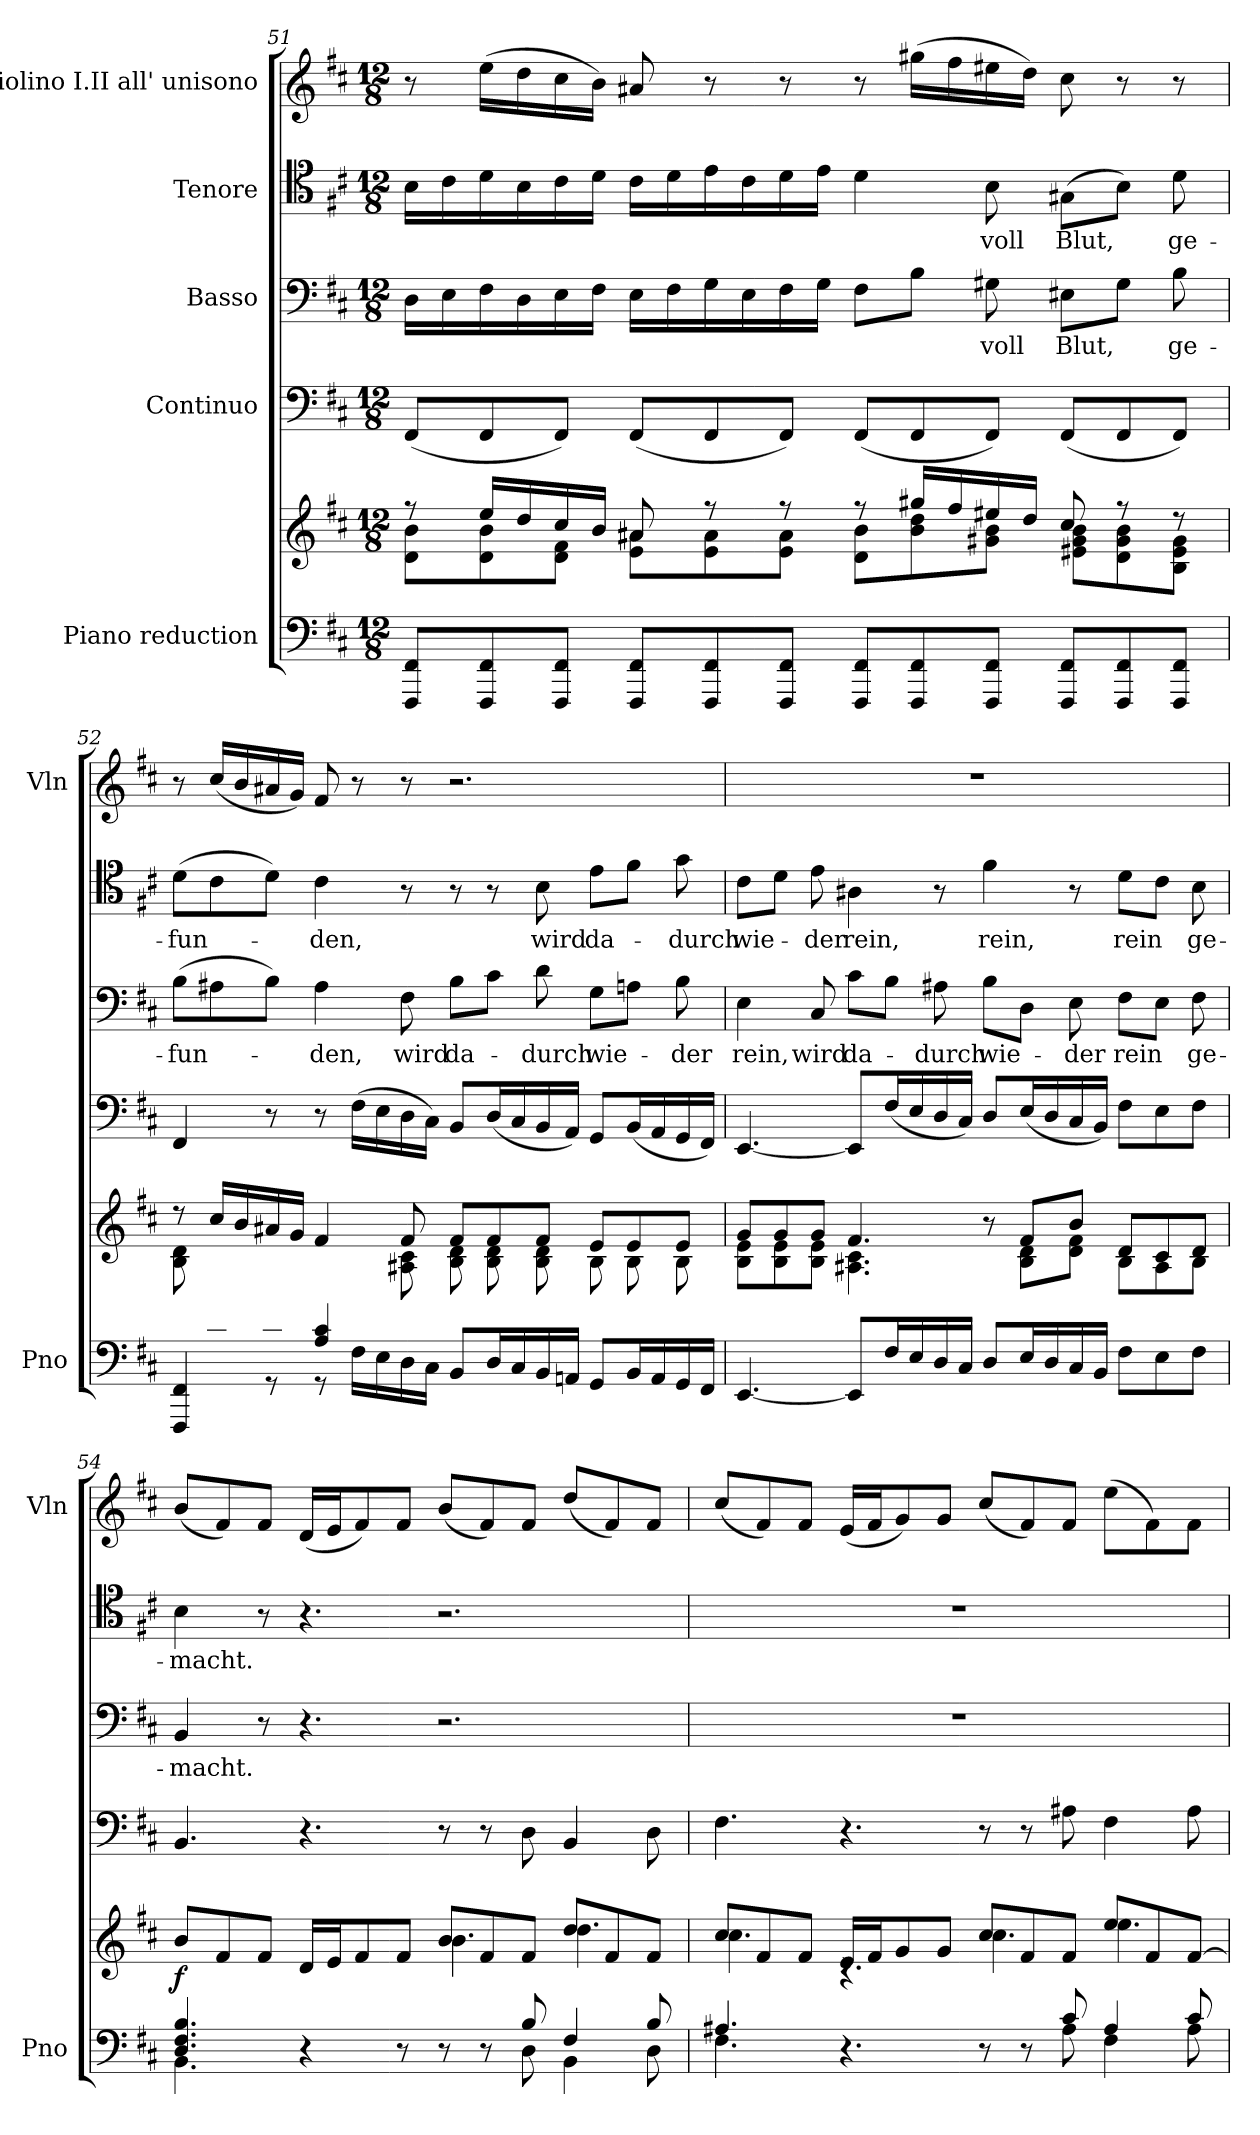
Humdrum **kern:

**kern	**kern	**dynam	**kern	**kern	**text	**kern	**text	**kern
*part5	*part5	*part5	*part4	*part3	*part3	*part2	*part2	*part1
*staff6	*staff5	*staff5/6	*staff4	*staff3	*staff3	*staff2	*staff2	*staff1
*I"Piano reduction	*	*	*I"Continuo	*I"Basso	*	*I"Tenore	*	*I"Violino I.II all' unisono
*I'Pno	*	*	*	*	*	*	*	*I'Vln
!!LO:LB:g=z
*clefF4	*clefG2	*	*clefF4	*clefF4	*	*clefC4	*	*clefG2
*k[f#c#]	*k[f#c#]	*	*k[f#c#]	*k[f#c#]	*	*k[f#c#]	*	*k[f#c#]
*M12/8	*M12/8	*	*M12/8	*M12/8	*	*M12/8	*	*M12/8
=51	=51	=51	=51	=51	=51	=51	=51	=51
*	*^	*	*	*	*	*	*	*
8FFF#/ 8FF#/L	8r	8d\ 8b\L	.	(<8FF#/L	16D\LL	.	16B\LL	.	8r
.	.	.	.	.	16E\	.	16c#\	.	.
8FFF#/ 8FF#/	16ee/LL	8d\ 8b\	.	8FF#/	16F#\	.	16d\	.	(>16ee\LL
.	16dd/	.	.	.	16D\	.	16B\	.	16dd\
8FFF#/ 8FF#/J	16cc#/	8d\ 8f#\J	.	8FF#/J)	16E\	.	16c#\	.	16cc#\
.	16b/JJ	.	.	.	16F#\JJ	.	16d\JJ	.	16b\JJ)
8FFF#/ 8FF#/L	8a#X/	8e\ 8a#\L	.	(<8FF#/L	16E\LL	.	16c#\LL	.	8a#X/
.	.	.	.	.	16F#\	.	16d\	.	.
8FFF#/ 8FF#/	8r	8e\ 8a#\	.	8FF#/	16G\	.	16e\	.	8r
.	.	.	.	.	16E\	.	16c#\	.	.
8FFF#/ 8FF#/J	8r	8e\ 8a#\J	.	8FF#/J)	16F#\	.	16d\	.	8r
.	.	.	.	.	16G\JJ	.	16e\JJ	.	.
8FFF#/ 8FF#/L	8r	8d\ 8b\L	.	(<8FF#/L	8F#\L	.	4d\	.	8r
8FFF#/ 8FF#/	16gg#X/LL	8b\ 8dd\	.	8FF#/	8B\J	.	.	.	(>16gg#X\LL
.	16ff#/	.	.	.	.	.	.	.	16ff#\
!	!	!	!	!	!	!LO:LY:b	!	!LO:LY:b	!
8FFF#/ 8FF#/J	16ee#X/	8g#X\ 8b\J	.	8FF#/J)	8G#X\	voll	8B\	voll	16ee#X\
.	16dd/JJ	.	.	.	.	.	.	.	16dd\JJ)
!	!	!	!	!	!	!LO:LY:b	!	!LO:LY:b	!
8FFF#/ 8FF#/L	8cc#/	8e#X\ 8g#\ 8b\L	.	(<8FF#/L	8E#X\L	Blut,	(>8G#X\L	Blut,	8cc#\
8FFF#/ 8FF#/	8r	8d\ 8g#\ 8b\	.	8FF#/	8G#\J	.	8B\J)	.	8r
!	!	!	!	!	!	!LO:LY:b	!	!LO:LY:b	!
8FFF#/ 8FF#/J	8r	8B\ 8e#\ 8g#\J	.	8FF#/J)	8B\	ge-	8d\	ge-	8r
=52	=52	=52	=52	=52	=52	=52	=52	=52	=52
*^	*	*	*	*	*	*	*	*	*
!	!	!	!	!	!	!	!LO:LY:b	!	!LO:LY:b	!
8ryy	4FFF#/ 4FF#/	8r	8B\ 8d\L	.	4FF#/	(>8B\L	-fun-	(>8d\L	-fun-	8r
8A#X/ 8c#/	.	16cc#/LL	2ryy	.	.	8A#X\	.	8c#\	.	(<16cc#/LL
.	.	16b/	.	.	.	.	.	.	.	16b/
8B/ 8d/J	8r	16a#X/	.	.	8r	8B\J)	.	8d\J)	.	16a#X/
.	.	16g/JJ	.	.	.	.	.	.	.	16g/JJ)
!	!	!	!	!	!	!	!LO:LY:b	!	!LO:LY:b	!
4A#/ 4c#/	8r	4f#/	.	.	8r	4A#\	-den,	4c#\	-den,	8f#/
.	16F#\LL	.	.	.	(>16F#\LL	.	.	.	.	8r
.	16E\	.	.	.	16E\	.	.	.	.	.
!	!	!	!	!	!	!	!LO:LY:b	!	!	!
2..ryy	16D\	8f#/	8A#X\ 8c#\	.	16D\	8F#\	wird	8r	.	8r
.	16C#\JJ	.	.	.	16C#\JJ)	.	.	.	.	.
!	!	!	!	!	!	!	!LO:LY:b	!	!	!
.	8BB/L	8f#/L	8B\ 8d\L	.	8BB/L	8B\L	da-	8r	.	2.r
.	16D/L	8f#/	8B\ 8d\	.	(<16D/L	8c#\J	.	8r	.	.
.	16C#/	.	.	.	16C#/	.	.	.	.	.
!	!	!	!	!	!	!	!LO:LY:b	!	!LO:LY:b	!
.	16BB/	8f#/J	8B\ 8d\J	.	16BB/	8d\	-durch	8B\	wird	.
.	16AAn/JJ	.	.	.	16AA/JJ)	.	.	.	.	.
!	!	!	!	!	!	!	!LO:LY:b	!	!LO:LY:b	!
.	8GG/L	8e/L	8B\L	.	8GG/L	8G\L	wie-	8e\L	da-	.
.	16BB/L	8e/	8B\	.	(<16BB/L	8An\J	.	8f#\J	.	.
.	16AA/	.	.	.	16AA/	.	.	.	.	.
!	!	!	!	!	!	!	!LO:LY:b	!	!LO:LY:b	!
.	16GG/	8e/J	8B\J	.	16GG/	8B\	-der	8g\	-durch	.
.	16FF#/JJ	.	.	.	16FF#/JJ)	.	.	.	.	.
!!LO:PB:g=z
=53	=53	=53	=53	=53	=53	=53	=53	=53	=53	=53
!	!	!	!	!	!	!	!LO:LY:b	!	!LO:LY:b	!
*v	*v	*	*	*	*	*	*	*	*	*
[4.EE/	8g/L	8B\ 8e\L	.	[4.EE/	4E\	rein,	8c#\L	wie-	1.r
.	8g/	8B\ 8e\	.	.	.	.	8d\J	.	.
!	!	!	!	!	!	!LO:LY:b	!	!LO:LY:b	!
.	8g/J	8B\ 8e\J	.	.	8C#/	wird	8e\	-der	.
!	!	!	!	!	!	!LO:LY:b	!	!LO:LY:b	!
8EE/L]	4.f#/	4.A#X\ 4.c#\	.	8EE/L]	8c#\L	da-	4A#X\	rein,	.
16F#/L	.	.	.	(<16F#/L	8B\J	.	.	.	.
16E/	.	.	.	16E/	.	.	.	.	.
!	!	!	!	!	!	!LO:LY:b	!	!	!
16D/	.	.	.	16D/	8A#X\	-durch	8r	.	.
16C#/JJ	.	.	.	16C#/JJ)	.	.	.	.	.
!	!	!	!	!	!	!LO:LY:b	!	!LO:LY:b	!
8D/L	8r	8ryy	.	8D/L	8B\L	wie-	4f#\	rein,	.
16E/L	8f#/L	8B\ 8d\L	.	(<16E/L	8D\J	.	.	.	.
16D/	.	.	.	16D/	.	.	.	.	.
!	!	!	!	!	!	!LO:LY:b	!	!	!
16C#/	8b/J	8d\ 8f#\J	.	16C#/	8E\	-der	8r	.	.
16BB/JJ	.	.	.	16BB/JJ)	.	.	.	.	.
!	!	!	!	!	!	!LO:LY:b	!	!LO:LY:b	!
8F#\L	8d/L	8B\L	.	8F#\L	8F#\L	rein	8d\L	rein	.
8E\	8c#/	8A#\	.	8E\	8E\J	.	8c#\J	.	.
!	!	!	!	!	!	!LO:LY:b	!	!LO:LY:b	!
8F#\J	8d/J	8B\J	.	8F#\J	8F#\	ge-	8B\	ge-	.
=54	=54	=54	=54	=54	=54	=54	=54	=54	=54
*^	*	*	*	*	*	*	*	*	*
!	!	!	!	!LO:DY:b	!	!	!LO:LY:b	!	!LO:LY:b	!
4.D/ 4.F#/ 4.B/	4.BB\	8b/L	2.ryy	f	4.BB/	4BB/	-macht.	4B\	-macht.	(<8b/L
.	.	8f#/	.	.	.	.	.	.	.	8f#/)
.	.	8f#/J	.	.	.	8r	.	8r	.	8f#/J
4r	4.ryy	16d/LL	.	.	4.r	4.r	.	4.r	.	(<16d/LL
.	.	16e/J	.	.	.	.	.	.	.	16e/J
.	.	8f#/	.	.	.	.	.	.	.	8f#/)
8r	.	8f#/J	.	.	.	.	.	.	.	8f#/J
8r	8ryy	8b/L	4.b\	.	8r	2.r	.	2.r	.	(<8b/L
8r	8ryy	8f#/	.	.	8r	.	.	.	.	8f#/)
8B/	8D\	8f#/J	.	.	8D\	.	.	.	.	8f#/J
4F#/	4BB\	8dd/L	4.dd\	.	4BB/	.	.	.	.	(<8dd/L
.	.	8f#/	.	.	.	.	.	.	.	8f#/)
8B/	8D\	8f#/J	.	.	8D\	.	.	.	.	8f#/J
=55	=55	=55	=55	=55	=55	=55	=55	=55	=55	=55
4.A#X/	4.F#\	8cc#/L	4.cc#\	.	4.F#\	1.r	.	1.r	.	(<8cc#/L
.	.	8f#/	.	.	.	.	.	.	.	8f#/)
.	.	8f#/J	.	.	.	.	.	.	.	8f#/J
4.r	4.ryy	16e/LL	4.rc	.	4.r	.	.	.	.	(<16e/LL
.	.	16f#/J	.	.	.	.	.	.	.	16f#/J
.	.	8g/	.	.	.	.	.	.	.	8g/)
.	.	8g/J	.	.	.	.	.	.	.	8g/J
8r	8ryy	8cc#/L	4.cc#\	.	8r	.	.	.	.	(<8cc#/L
8r	8ryy	8f#/	.	.	8r	.	.	.	.	8f#/)
8c#/	8A#\	8f#/J	.	.	8A#X\	.	.	.	.	8f#/J
4A#/	4F#\	8ee/L	4.ee\	.	4F#\	.	.	.	.	(>8ee\L
.	.	8f#/	.	.	.	.	.	.	.	8f#\)
8c#/	8A#\	[8f#/J	.	.	8A#\	.	.	.	.	8f#\J
*v	*v	*	*	*	*	*	*	*	*	*
*	*v	*v	*	*	*	*	*	*	*
=	=	=	=	=	=	=	=	=
*-	*-	*-	*-	*-	*-	*-	*-	*-
